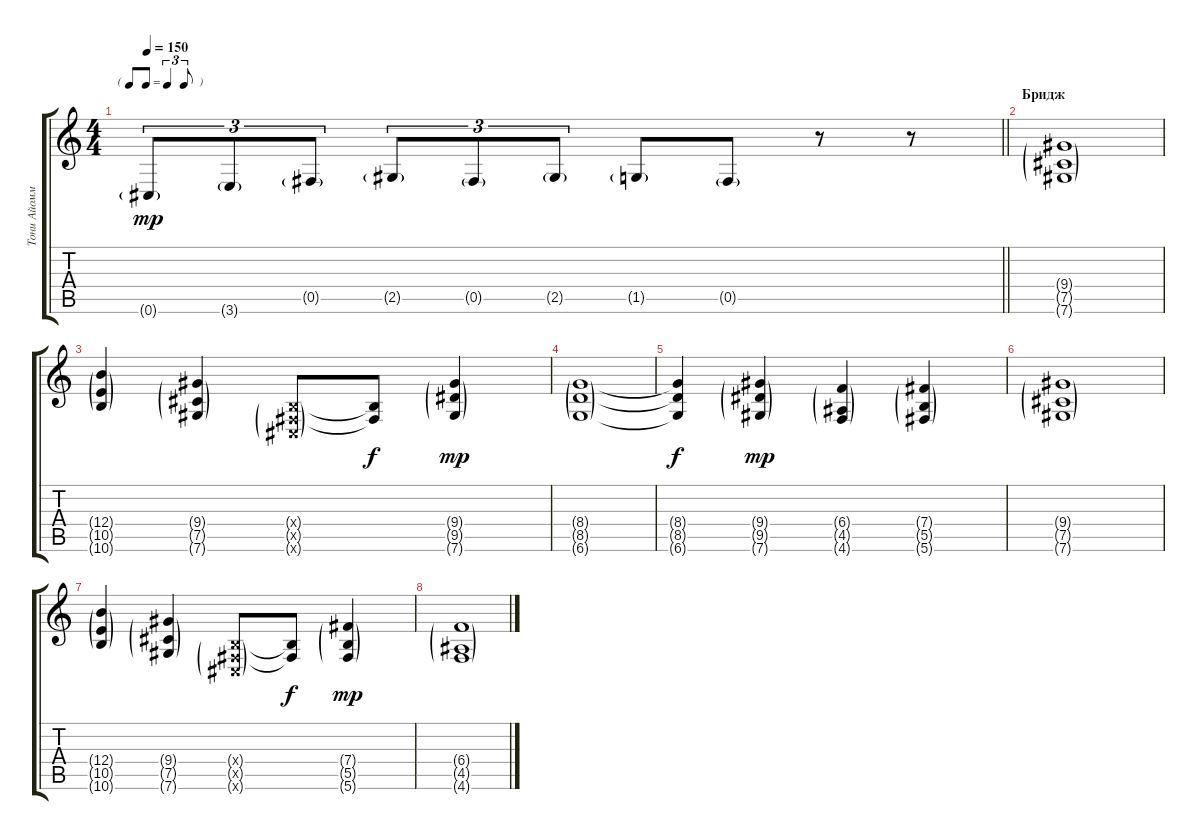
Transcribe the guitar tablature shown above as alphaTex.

\track ("Тони Айомми 2" "Тони Айомм") {instrument distortionguitar}
\staff {score tabs}
\tuning (Db4 Ab3 E3 B2 Gb2 Db2) {hide}
\ts (4 4)
\tf triplet8th
\tempo 150
\clef g2
\barLineRight lightlight
\ks c
0.6{g}.8{tu (3 2) dy mp} 3.6{g}.8{tu (3 2)} 0.5{g}.8{tu (3 2)} 2.5{g}.8{tu (3 2)} 0.5{g}.8{tu (3 2)} 2.5{g}.8{tu (3 2)} 1.5{g}.8 0.5{g}.8 r.8 r.8 |
\section ("" "Бридж")
(9.4{g} 7.5{g} 7.6{g}).1 |
(12.4{g} 10.5{g} 10.6{g}).4 (9.4{g} 7.5{g} 7.6{g}).4 (0.4{g x} 0.5{g x} 0.6{g x}).8 (0.4{t} 0.5{t}).8{dy f} (9.4{g} 9.5{g} 7.6{g}).4{dy mp} |
(8.4{g} 8.5{g} 6.6{g}).1 |
(8.4{t} 8.5{t} 6.6{t}).4{dy f} (9.4{g} 9.5{g} 7.6{g}).4{dy mp} (6.4{g} 4.5{g} 4.6{g}).4 (7.4{g} 5.5{g} 5.6{g}).4 |
(9.4{g} 7.5{g} 7.6{g}).1 |
(12.4{g} 10.5{g} 10.6{g}).4 (9.4{g} 7.5{g} 7.6{g}).4 (0.4{g x} 0.5{g x} 0.6{g x}).8 (0.4{t} 0.5{t}).8{dy f} (7.4{g} 5.5{g} 5.6{g}).4{dy mp} |
(6.4{g} 4.5{g} 4.6{g}).1
